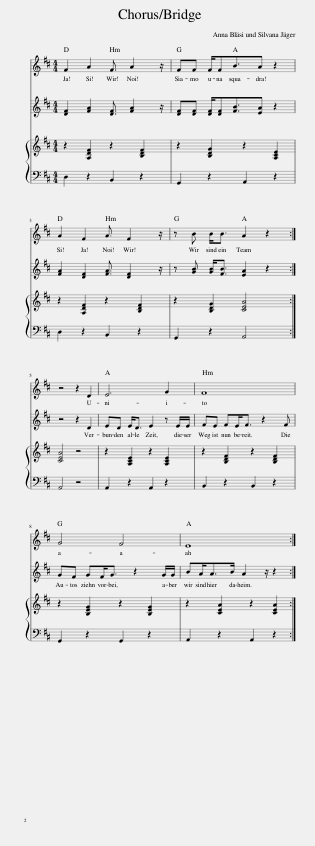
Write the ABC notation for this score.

X:1
%%score 1 2 { 3 | 4 }
L:1/8
M:4/4
I:linebreak $
K:D
V:1 treble
V:2 treble
V:3 treble
V:4 bass
V:1
 F2 A2 F3/2 A2 z/ | FF F/FB3/2A z2 |$ A2 F2 A3/2 F2 z/ | z B B<B A2 z2 :|$ z4 z2 D2 | %5
 E6 G2 | F8 |$ G4 F4 | E8 :| %9
V:2
 [DF]2 [FA]2 [DF]3/2 [FA]2 z/ | [DF][DF] [DF]/[DF][FB]3/2[EA] z2 |$ [FA]2 [DF]2 [FA]3/2 [DF]2 z/ | z [GB] [GB]<[FB] [EA]2 z2 :|$ z4 z2 D2 | %5
 ED E<D E2 z E/E/ | FE FE<F z2 F |$ GF GF<G z2 G/G/ | BA<AB/ A2 z/ z2 :| %9
V:3
 z2 [A,DF]2 z2 [B,DF]2 | z2 [B,DG]2 z2 [A,CE]2 |$ z2 [A,DF]2 z2 [B,DF]2 | z2 [B,DG]2 [CEA]4 :|$ [CEA]4 z4 | %5
 z2 [A,CE]2 z2 [A,CE]2 | z2 [B,DF]2 z2 [B,DF]2 |$ z2 [B,EG]2 z2 [B,EG]2 | z2 [CEA]2 z2 [CEA]2 :| %9
V:4
 D,2 z2 B,,2 z2 | G,,2 z2 A,,2 z2 |$ D,2 z2 B,,2 z2 | G,,2 z2 A,,4 :|$ A,,4 z4 | %5
 A,,2 z2 A,,2 z2 | B,,2 z2 B,,2 z2 |$ G,,2 z2 G,,2 z2 | A,,2 z2 A,,2 z2 :| %9
